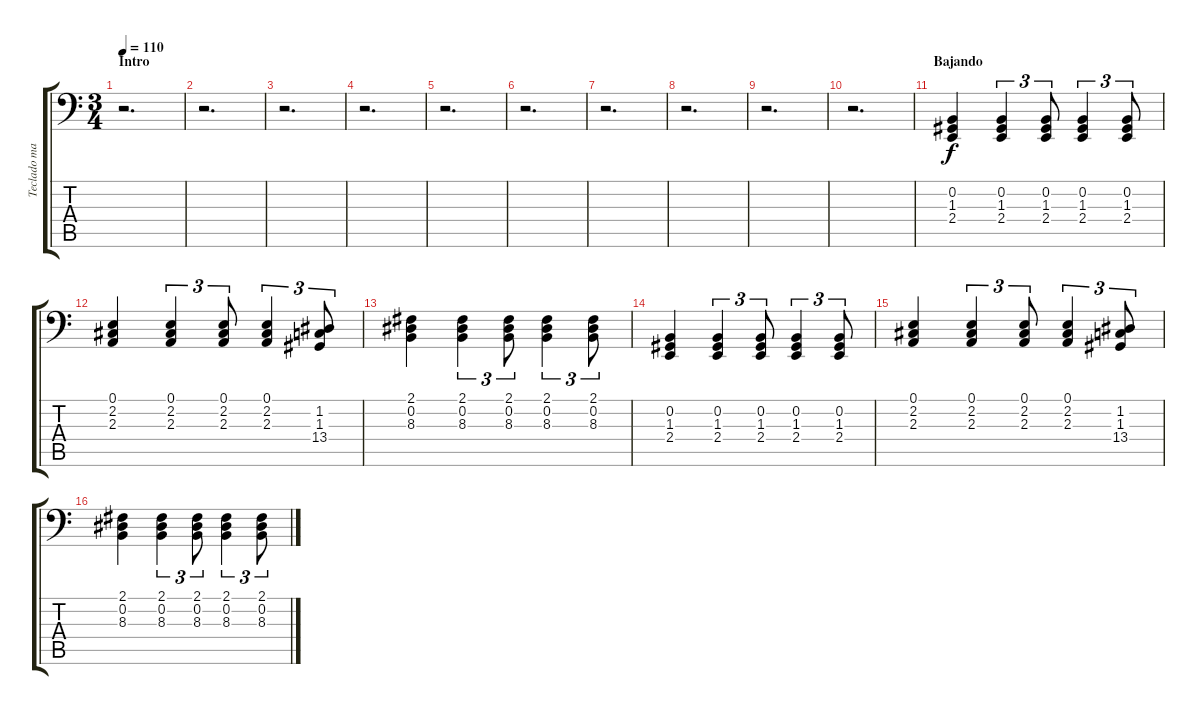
\track ("Teclado mano izquierda" "Teclado ma") {instrument electricgrandpiano}
\staff {score tabs}
\tuning (E3 B2 G2 D2 A1 E1) {hide}
\ts (3 4)
\section ("" "Intro")
\tempo 110
\clef f4
\ks c
r.2{d dy f instrument electricgrandpiano} |
r.2{d} |
r.2{d} |
r.2{d} |
r.2{d} |
r.2{d} |
r.2{d} |
r.2{d} |
r.2{d} |
r.2{d} |
\section ("" "Bajando")
(0.2 1.3 2.4).4{volume 11} (0.2 1.3 2.4).4{tu (3 2)} (0.2 1.3 2.4).8{tu (3 2)} (0.2 1.3 2.4).4{tu (3 2)} (0.2 1.3 2.4).8{tu (3 2)} |
(0.1 2.2 2.3).4 (0.1 2.2 2.3).4{tu (3 2)} (0.1 2.2 2.3).8{tu (3 2)} (0.1 2.2 2.3).4{tu (3 2)} (1.2 1.3 13.4).8{tu (3 2)} |
(2.1 0.2 8.3).4 (2.1 0.2 8.3).4{tu (3 2)} (2.1 0.2 8.3).8{tu (3 2)} (2.1 0.2 8.3).4{tu (3 2)} (2.1 0.2 8.3).8{tu (3 2)} |
(0.2 1.3 2.4).4 (0.2 1.3 2.4).4{tu (3 2)} (0.2 1.3 2.4).8{tu (3 2)} (0.2 1.3 2.4).4{tu (3 2)} (0.2 1.3 2.4).8{tu (3 2)} |
(0.1 2.2 2.3).4 (0.1 2.2 2.3).4{tu (3 2)} (0.1 2.2 2.3).8{tu (3 2)} (0.1 2.2 2.3).4{tu (3 2)} (1.2 1.3 13.4).8{tu (3 2)} |
(2.1 0.2 8.3).4 (2.1 0.2 8.3).4{tu (3 2)} (2.1 0.2 8.3).8{tu (3 2)} (2.1 0.2 8.3).4{tu (3 2)} (2.1 0.2 8.3).8{tu (3 2)}
